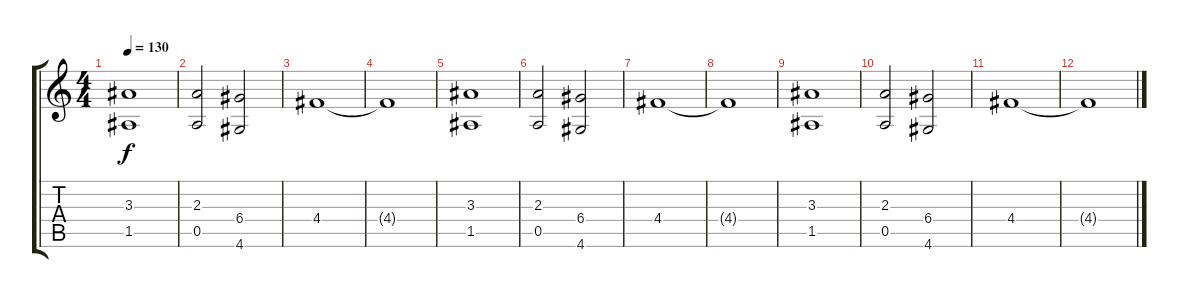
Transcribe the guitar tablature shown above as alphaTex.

\track "" {instrument distortionguitar}
\staff {score tabs}
\tuning (E4 B3 G3 D3 A2 E2) {hide}
\ts (4 4)
\tempo 130
\clef g2
\ks c
(3.3 1.5).1{dy f} |
(2.3 0.5).2 (6.4 4.6).2 |
4.4.1 |
4.4{t}.1 |
(3.3 1.5).1 |
(2.3 0.5).2 (6.4 4.6).2 |
4.4.1 |
4.4{t}.1 |
(3.3 1.5).1 |
(2.3 0.5).2 (6.4 4.6).2 |
4.4.1 |
4.4{t}.1
